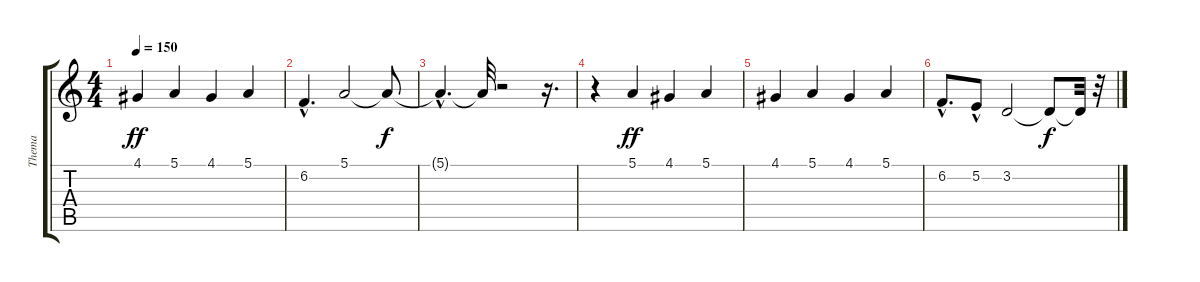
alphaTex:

\track ("Thema" "Thema") {instrument fx5brightness}
\staff {score tabs}
\tuning (E4 B3 G3 D3 A2 E2) {hide}
\ts (4 4)
\tempo 150
\clef g2
\ks c
4.1.4{dy ff} 5.1.4 4.1.4 5.1.4 |
6.2{hac}.4{d} 5.1.2 5.1{t}.8{dy f} |
5.1{hac t}.4{d} 5.1{t}.32 r.2 r.16{d} |
r.4 5.1.4{dy ff} 4.1.4 5.1.4 |
4.1.4 5.1.4 4.1.4 5.1.4 |
6.2{hac}.8{d} 5.2{hac}.8 3.2.2 3.2{t}.8{dy f} 3.2{t}.32 r.32
